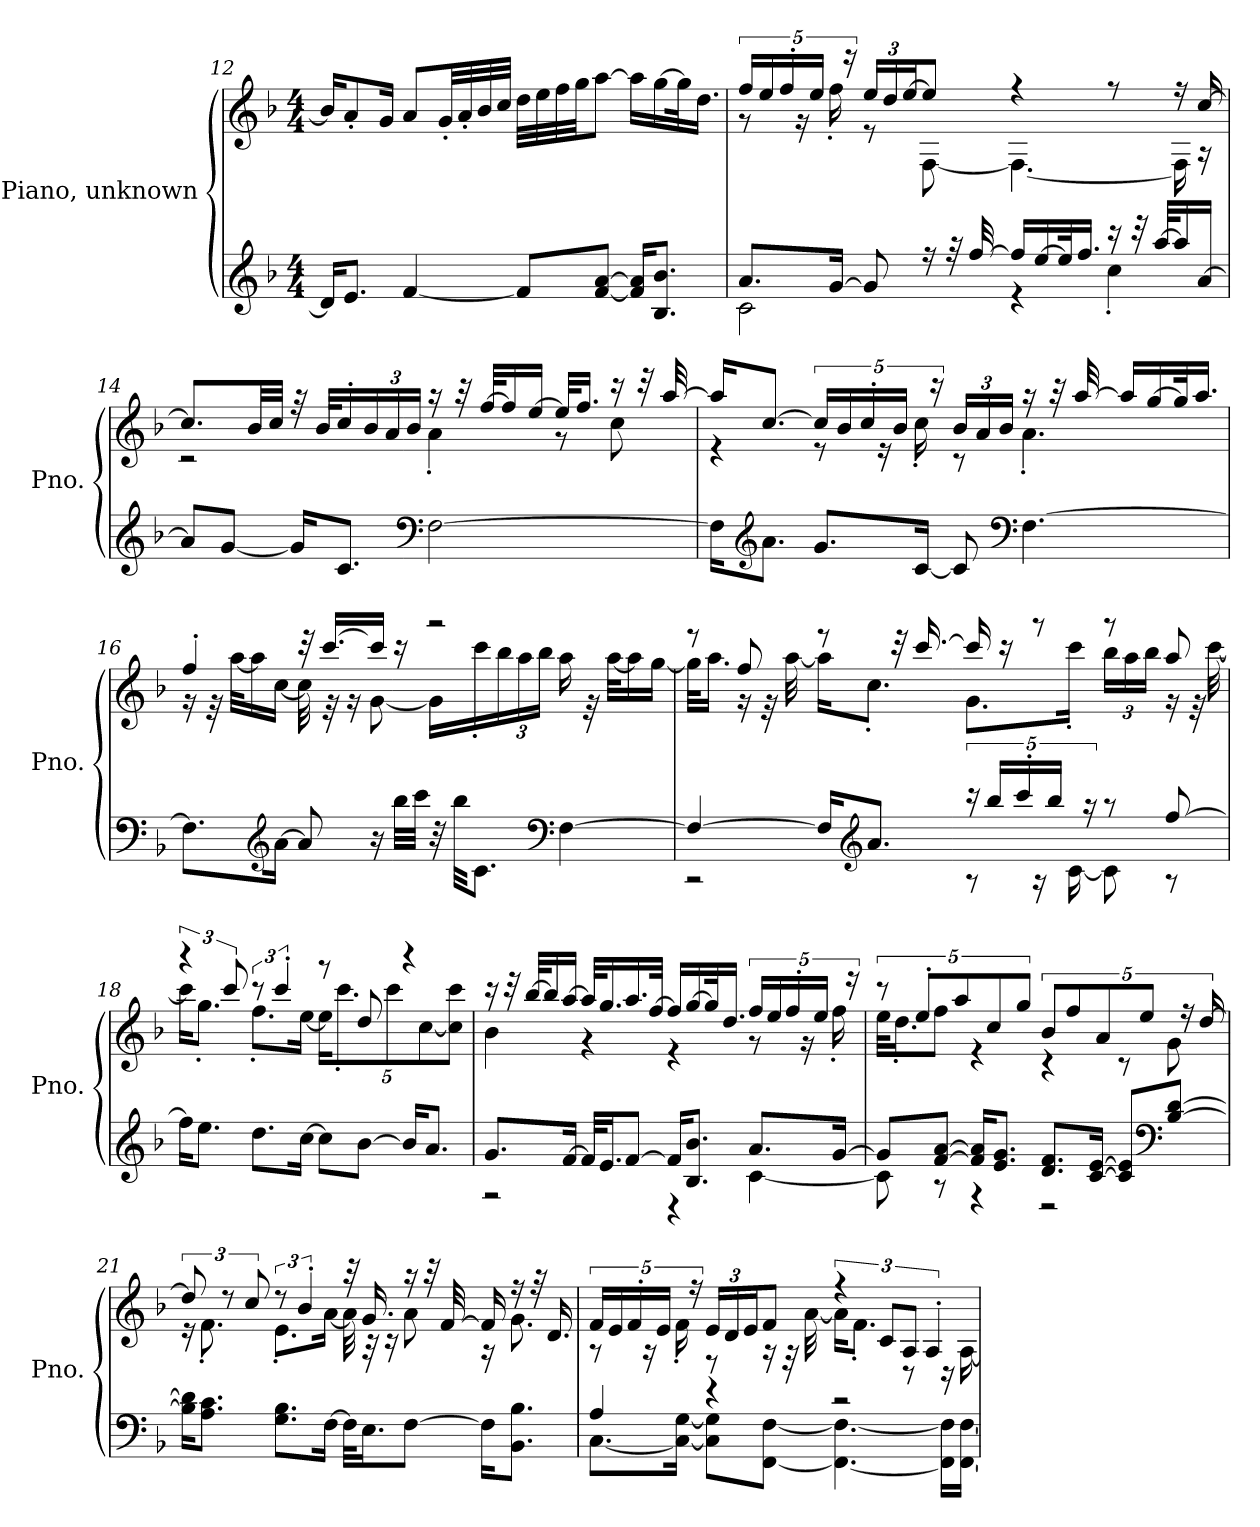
**kern	**kern
*part1	*part1
*staff2	*staff1
*I"Piano, unknown	*
*I'Pno.	*
*clefG2	*clefG2
*k[b-]	*k[b-]
*M4/4	*M4/4
=12	=12
16d/KL]	16b-/KL]
8.e/J	8a'/
.	16g/Jk
[4f/	8a/L
.	32g'/LL
.	32a'/
.	32b-/
.	32cc/JJJ
8f/L]	32dd\LLL
.	32ee\
.	32ff\
.	32gg\JJ
[8f/ [8a/J	[8aa\J
16f/] 16a/]KL	16aa\LL]
8.B-/ 8.b-/J	[16gg\
.	32gg\K]
.	16.dd\JJ
!!LO:LB:g=z
=13	=13
*^	*^
8.a/L	2c\	20ff/LL	8r
.	.	20ee/	.
.	.	20ff'/	.
.	.	.	16r
.	.	20ee/JJ	.
[16g/Jk	.	.	16ff'\
.	.	20r	.
*	*	*Xbrackettup	*
8g/]	.	24ee/LL	8r
.	.	24dd/	.
.	.	[24ee/J	.
16r	.	8ee/J]	[8F\
32r	.	.	.
[32ff/	.	.	.
16ff/LL]	4r	4r	4.F\_
[16ee/	.	.	.
32ee/K]	.	.	.
16.ff/JJ	.	.	.
16r	4cc'\	8r	.
32r	.	.	.
[32aa/KLL	.	.	.
16aa/]	.	16r	16F\]
[16a/JJ	.	[16cc/	16r
*v	*v	*	*
!!LO:LB:g=z	!!
=14	=14	=14
8a/L]	8.cc/L]	2r
[8g/J	.	.
.	32b-/LL	.
.	32cc/JJJ	.
16g/KL]	32r	.
.	32b-/KLL	.
8.c/J	16cc'/	.
.	24b-/	.
.	24a/	.
.	24b-/JJ	.
*clefF4	*	*
[2F\	16r	4a'\
.	32r	.
.	[32ff/KLL	.
.	16ff/]	.
.	[16ee/JJ	.
.	32ee/KLL]	8r
.	16.ff/JJ	.
.	16r	8cc\
.	32r	.
.	[32aa/	.
!!LO:LB:g=z	!!
=15	=15	=15
16F\KL]	16aa/KL]	4r
*clefG2	*	*
8.a\J	[8.cc/J	.
*	*brackettup	*
8.g/L	20cc/LL]	8r
.	20b-/	.
.	20cc'/	.
.	.	16r
.	20b-/JJ	.
[16c/Jk	.	16cc'\
.	20r	.
*	*Xbrackettup	*
8c/]	24b-/LL	8r
.	24a/	.
.	24b-/JJ	.
*clefF4	*	*
[4.F\	16r	4.a'\
.	32r	.
.	[32aa/	.
.	16aa/LL]	.
.	[16gg/	.
.	32gg/K]	.
.	16.aa/JJ	.
!!LO:LB:g=z	!!
=16	=16	=16
8.F\L]	4ff'/	16r
.	.	32r
.	.	[32aa\KLL
.	.	16aa\]
*clefG2	*	*
[16a\Jk	.	[16cc\JJ
8a/]	32r	32cc\]
.	[16.ccc/LL	32r
.	.	16r
16r	16ccc/JJ]	[8g\
32bb-\LLL	16r	.
32ccc\JJJ	.	.
32r	2r	16g\LL]
32bb-\KKL	.	.
8.c\J	.	16ccc'\
.	.	24bb-\
.	.	24aa\
.	.	24bb-\JJ
*clefF4	*	*
[4F\	.	16aa\
.	.	32r
.	.	[32aa\KLL
.	.	16aa\]
.	.	[16gg\JJ
!!LO:LB:g=z	!!
=17	=17	=17
*^	*	*
4F/_	2r	8r	32gg\KLL]
.	.	.	16.aa\JJ
.	.	8ff/	16r
.	.	.	32r
.	.	.	[32aa\
16F/KL]	.	8r	16aa\KL]
*clefG2	*	*	*
8.a/J	.	.	8.cc'\J
.	.	32r	.
.	.	[16.ccc/	.
20r	8r	16ccc/]	8.g\L
20bb-/LL	.	.	.
.	.	16r	.
20ccc'/	.	.	.
.	16r	8r	.
20bb-/JJ	.	.	.
.	[16c\	.	16ccc'\Jk
20r	.	.	.
8r	8c\]	8r	24bb-\LL
.	.	.	24aa\
.	.	.	24bb-\JJ
[8ff/	8r	8aa/	16r
.	.	.	32r
.	.	.	[32ccc\
*v	*v	*	*
=18	=18	=18
*	*brackettup	*
16ff\KL]	6r	16ccc\KL]
8.ee\J	.	8.gg'\J
.	12ccc/	.
8.dd\L	12r	8.ff'\L
.	6ccc'/	.
[16cc\Jk	.	[16ee\Jk
*	*	*Xbrackettup
8cc\L]	8r	20ee\KL]
.	.	10.ccc'\
[8b-\J	8dd/	.
.	.	10ccc\
16b-/KL]	4r	.
.	.	[10cc\
8.a/J	.	.
.	.	10cc\] 10ccc\J
!!LO:PB:g=z	!!
=19	=19	=19
*^	*	*
8.g/L	2r	16r	4b-\
.	.	32r	.
.	.	[32bb-/KLL	.
.	.	16bb-/]	.
[16f/Jk	.	[16aa/JJ	.
32f/KLL]	.	32aa/KLL]	4r
16.e/J	.	16.gg/	.
[8f/J	.	16.aa/	.
.	.	[32ff/JJk	.
16f/KL]	4r	16ff/LL]	4r
8.B-/ 8.b-/J	.	[16gg/	.
.	.	32gg/K]	.
.	.	16.dd/JJ	.
*	*	*brackettup	*
8.a/L	[4c\	20ff/LL	8r
.	.	20ee/	.
.	.	20ff'/	.
.	.	.	16r
.	.	20ee/JJ	.
[16g/Jk	.	.	16ff'\
.	.	20r	.
=20	=20	=20	=20
8g/L]	8c\]	10r	32ee\KLL
.	.	.	16.dd'\J
.	.	10ee'/L	.
[8f/ [8a/J	8r	.	8ff\J
.	.	10aa/	.
16f/] 16a/]KL	4r	.	4r
.	.	10cc/	.
8.e/ 8.g/J	.	.	.
.	.	10gg/J	.
8.d/ 8.f/L	2r	10b-/L	4r
.	.	10ff/	.
[16c/ [16e/Jk	.	.	.
.	.	10a/	.
8c/] 8e/]L	.	.	8r
.	.	10ee/J	.
*clefF4	*	*	*
[8B-/ [8d/J	.	.	8g\
.	.	20r	.
.	.	[20dd/	.
*v	*v	*	*
!!LO:LB:g=z	!!
=21	=21	=21
16B-\] 16d\]KL	12dd/]	16r
8.A\ 8.c\J	.	8.f'\
.	12r	.
.	12cc/	.
8.G\ 8.B-\L	12r	8.e'\L
.	6b-'/	.
[16F\Jk	.	[16a\Jk
32F\KLL]	32r	32a\]
16.E\J	16.g/	32r
.	.	16r
[8F\J	16r	8a\
.	32r	.
.	[32f/	.
16F\KL]	16f/]	16r
8.BB-\ 8.B-\J	16r	8.g\
.	32r	.
.	16.d/	.
=22	=22	=22
*^	*	*
4A/	[8.C\L	20f/LL	8r
.	.	20e/	.
.	.	20f'/	.
.	.	.	16r
.	.	20e/JJ	.
.	16C\_ [16G\Jk	.	16f'\
.	.	20r	.
*	*	*Xbrackettup	*
4r	8C\] 8G\]L	24e/LL	8r
.	.	24d/	.
.	.	24e/J	.
.	[8FF\ [8F\J	8f/J	16r
.	.	.	32r
.	.	.	[32a\
*	*	*brackettup	*
2r	4.FF\_ 4.F\_	6r	16a\KL]
.	.	.	8.f'\J
.	.	12c/L	.
.	.	12A/J	8r
.	.	6A'/	.
.	16FF\] 16F\]LL	.	16r
.	[16FF\ [16F\JJ	.	[16A\
*v	*v	*	*
*	*v	*v
=	=
*-	*-
